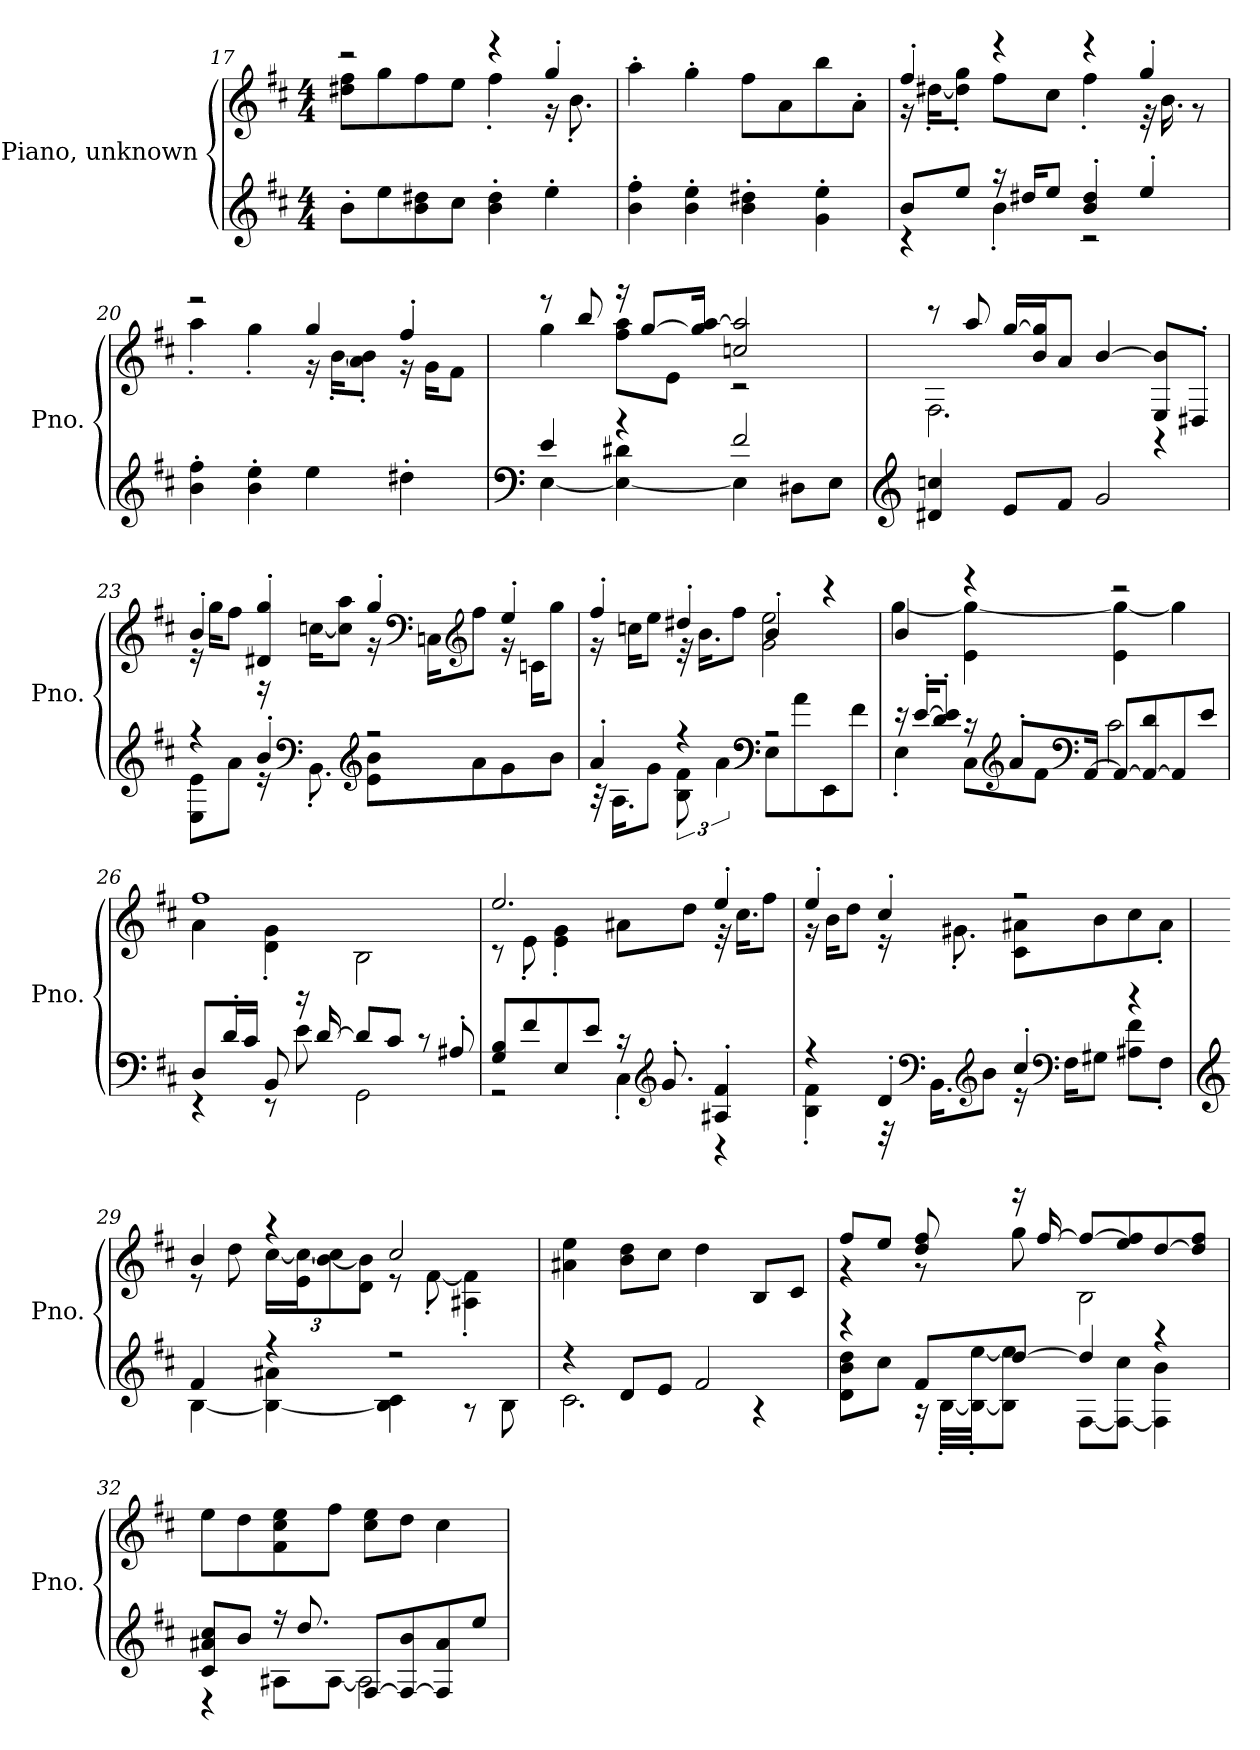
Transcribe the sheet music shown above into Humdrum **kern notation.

**kern	**kern
*part1	*part1
*staff2	*staff1
*I"Piano, unknown	*
*I'Pno.	*
!!LO:LB:g=z
*clefG2	*clefG2
*k[f#c#]	*k[f#c#]
*M4/4	*M4/4
=17	=17
*	*^
8b'\L	2r	8dd#X\ 8ff#\L
8ee\	.	8gg\
8b\ 8dd#X\	.	8ff#\
8cc#\J	.	8ee\J
4b\' 4dd#\'	4r	4ff#'\
4ee'\	4gg'/	16r
.	.	8.b'\
*	*v	*v
=18	=18
4b\' 4ff#\'	4aa'\
4b\' 4ee\'	4gg'\
4b\' 4dd#X\'	8ff#\L
.	8a\
4g\' 4ee\'	8bb\
.	8a'\J
=19	=19
*^	*^
8b/L	4r	4ff#'/	16r
.	.	.	[16dd#X'\KL
8ee/J	.	.	8dd#\]' 8gg\'J
16r	4b'\	4r	8ff#\L
16dd#X/KL	.	.	.
8ee/J	.	.	8cc#\J
4b/' 4dd#/'	2r	4r	4ff#'\
4ee'/	.	4gg'/	32r
.	.	.	16.b\
.	.	.	8r
*v	*v	*	*
=20	=20	=20
4b\' 4ff#\'	2r	4aa'\
4b\' 4ee\'	.	4gg'\
4ee\	4gg/	16r
.	.	[16b'\KL
.	.	8a\' 8b\]'J
4dd#X'\	4ff#'/	16r
.	.	16g\KL
.	.	8f#\J
!!LO:PB:g=z	!!
=21	=21	=21
*clefF4	*	*
*^	*	*
4e/	[4E\	8r	4gg\
.	.	8bb/	.
4r	4E\_ 4d#X\	16r	8ff#\ 8aa\L
.	.	[8gg/L	.
.	.	.	8e\J
.	.	16gg/] [16aa/Jk	.
2f#/	4E\]	2ccn/ 2aa/]	2r
.	8D#X\L	.	.
.	8E\J	.	.
*v	*v	*	*
=22	=22	=22
*clefG2	*	*
4d#X/ 4ccn/	8r	2.F#\
.	8aa/	.
8e/L	[16gg/LL	.
.	16b/ 16gg/]J	.
8f#/J	8a/J	.
2g/	[4b/	.
.	8E/ 8b/]L	4r
.	8D#X'/J	.
!!LO:LB:g=z	!!
=23	=23	=23
*^	*	*
4r	8E\ 8e\L	4b'/	16r
.	.	.	16gg\KL
.	8a\J	.	8ff#\J
4b'/	16r	4d#X/' 4gg/'	16r
*clefF4	*	*	*
.	8.BB'\	.	[16ccn\KL
.	.	.	8cc\] 8aa\J
*clefG2	*	*	*
2r	8e\ 8b\L	4gg'/	16r
*	*	*clefF4	*
.	.	.	16Cn\KL
*	*	*clefG2	*
.	8a\	.	8ff#\J
.	8g\	4ee'/	16r
.	.	.	16cn\KL
.	8b\J	.	8gg\J
=24	=24	=24	=24
4a'/	32r	4ff#'/	16r
.	16.A\KL	.	.
.	.	.	16ccn\KL
.	8g\J	.	8ee\J
4r	12B\ 12f#\	4dd#X'/	32r
.	.	.	16.b\KL
.	6a\	.	.
.	.	.	8ff#\J
*clefF4	*	*	*
2r	8E\L	4b'/	2g\ 2ee\
.	8a\	.	.
.	8EE\	4r	.
.	8f#\J	.	.
!!LO:LB:g=z	!!
=25	=25	=25	=25
16r	4E'\	4b/	[4gg\
[16e'/KL	.	.	.
8d/' 8e/]'J	.	.	.
16r	8C#\L	4r	4e\ 4gg\_
*clefG2	*	*	*
8a'/L	.	.	.
.	8f#\J	.	.
*clefF4	*	*	*
[16AA/Jk	.	.	.
8AA/L_	2c#\	2r	4e\ 4gg\_
8AA/_ 8d/	.	.	.
8AA/]	.	.	4gg\]
8e/J	.	.	.
=26	=26	=26	=26
8D/L	4r	1ff#	4a\
16d'/L	.	.	.
16c#/JJ	.	.	.
8BB/	8r	.	4d\' 4g\'
16r	8e\	.	.
[16d/	.	.	.
8d/L]	2GG\	.	2B\
8c#/J	.	.	.
8r	.	.	.
8A#X'/	.	.	.
!!LO:LB:g=z	!!
=27	=27	=27	=27
8G/ 8B/L	2r	2.ee/	8r
8f#/	.	.	8e'\
8E/	.	.	4e\' 4g\'
8e/J	.	.	.
16r	4C#'\	.	8a#X\L
*clefG2	*	*	*
8.g'/	.	.	.
.	.	.	8dd\J
4A#X/' 4f#/'	4r	4ee'/	32r
.	.	.	16.cc#\KL
.	.	.	8ff#\J
=28	=28	=28	=28
4r	4B\' 4f#\'	4ee'/	16r
.	.	.	16b\KL
.	.	.	8dd\J
4d'/	32r	4cc#'/	16r
*clefF4	*	*	*
.	16.BB\KL	.	.
.	.	.	8.g#X'\
*clefG2	*	*	*
.	8b\J	.	.
4cc#'/	16r	2r	8c#\ 8a#X\L
*clefF4	*	*	*
.	16F#\KL	.	.
.	8G#X\J	.	8b\
4r	8A#X\ 8f#\L	.	8cc#\
.	8F#'\J	.	8a#'\J
!!LO:LB:g=z	!!
=29	=29	=29	=29
*clefG2	*	*	*
4f#/	[4B\	4b/	8r
.	.	.	8dd\
*	*	*	*Xbrackettup
4r	4B\_ 4a#X\	4r	[24cc#\LL
.	.	.	24e\ 24cc#\_J
.	.	.	[12b\ 12cc#\]
.	.	.	12d\ 12b\]J
2r	4B\] 4c#\	2cc#/	8r
.	.	.	[8f#'\
.	8r	.	4A#X\' 4f#\]'
.	8B\	.	.
*	*	*v	*v
=30	=30	=30
4r	2.c#\	4a#X\ 4ee\
8d/L	.	8b\ 8dd\L
8e/J	.	8cc#\J
2f#/	.	4dd\
.	4r	8B/L
.	.	8c#/J
=31	=31	=31
*	*	*^
4r	8d\ 8b\ 8dd\L	8ff#/L	4r
.	8cc#\J	8ee/J	.
8f#/L	16r	8dd/ 8ff#/	8r
.	[32B'\LLL	.	.
.	32B\_' [32ee\'JJ	.	.
[8dd/J	8B\] 8ee\]J	16r	8gg\
.	.	[16ff#/	.
4dd/]	[8F#\L	8ff#/L_	2B\
.	8F#\_ 8cc#\J	8ee/ 8ff#/]	.
4r	4F#\] 4b\	[8dd/	.
.	.	8dd/] 8ff#/J	.
*	*	*v	*v
!!LO:LB:g=z
=32	=32	=32
8c#/ 8a#X/ 8cc#/L	4r	8ee\L
8b/J	.	8dd\
16r	8A#X\L	8f#\ 8cc#\ 8ee\
8.dd/	.	.
.	[8A#\J	8ff#\J
[8F#/L	2A#\]	8cc#\ 8ee\L
8F#/_ 8b/	.	8dd\J
8F#/] 8a#/	.	4cc#\
8ee/J	.	.
*v	*v	*
=	=
*-	*-
